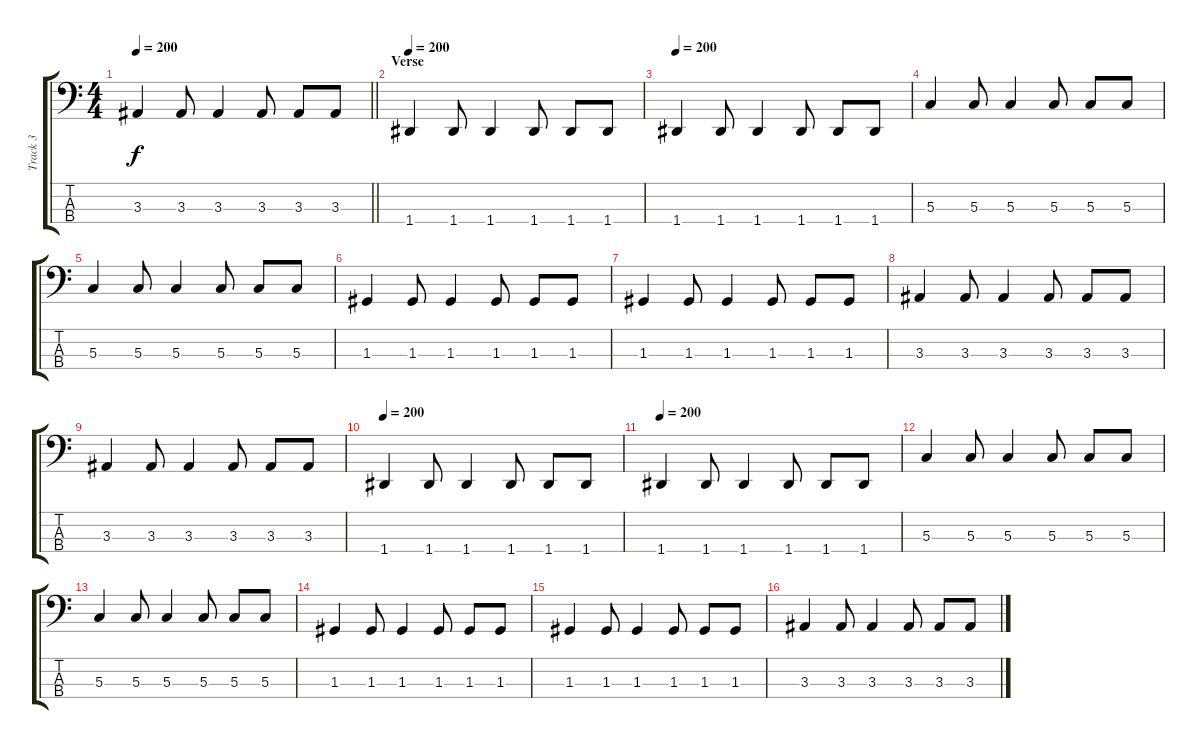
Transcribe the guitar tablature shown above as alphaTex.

\track ("Track 3" "Track 3") {instrument electricbasspick}
\staff {score tabs}
\tuning (F2 C2 G1 D1) {hide}
\ts (4 4)
\tempo 200
\clef f4
\barLineRight lightlight
\ks c
3.3.4{dy f} 3.3.8 3.3.4 3.3.8 3.3.8 3.3.8 |
\section ("" "Verse")
\tempo 200
1.4.4 1.4.8 1.4.4 1.4.8 1.4.8 1.4.8 |
\tempo 200
1.4.4 1.4.8 1.4.4 1.4.8 1.4.8 1.4.8 |
5.3.4 5.3.8 5.3.4 5.3.8 5.3.8 5.3.8 |
5.3.4 5.3.8 5.3.4 5.3.8 5.3.8 5.3.8 |
1.3.4 1.3.8 1.3.4 1.3.8 1.3.8 1.3.8 |
1.3.4 1.3.8 1.3.4 1.3.8 1.3.8 1.3.8 |
3.3.4 3.3.8 3.3.4 3.3.8 3.3.8 3.3.8 |
3.3.4 3.3.8 3.3.4 3.3.8 3.3.8 3.3.8 |
\tempo 200
1.4.4 1.4.8 1.4.4 1.4.8 1.4.8 1.4.8 |
\tempo 200
1.4.4 1.4.8 1.4.4 1.4.8 1.4.8 1.4.8 |
5.3.4 5.3.8 5.3.4 5.3.8 5.3.8 5.3.8 |
5.3.4 5.3.8 5.3.4 5.3.8 5.3.8 5.3.8 |
1.3.4 1.3.8 1.3.4 1.3.8 1.3.8 1.3.8 |
1.3.4 1.3.8 1.3.4 1.3.8 1.3.8 1.3.8 |
3.3.4 3.3.8 3.3.4 3.3.8 3.3.8 3.3.8
